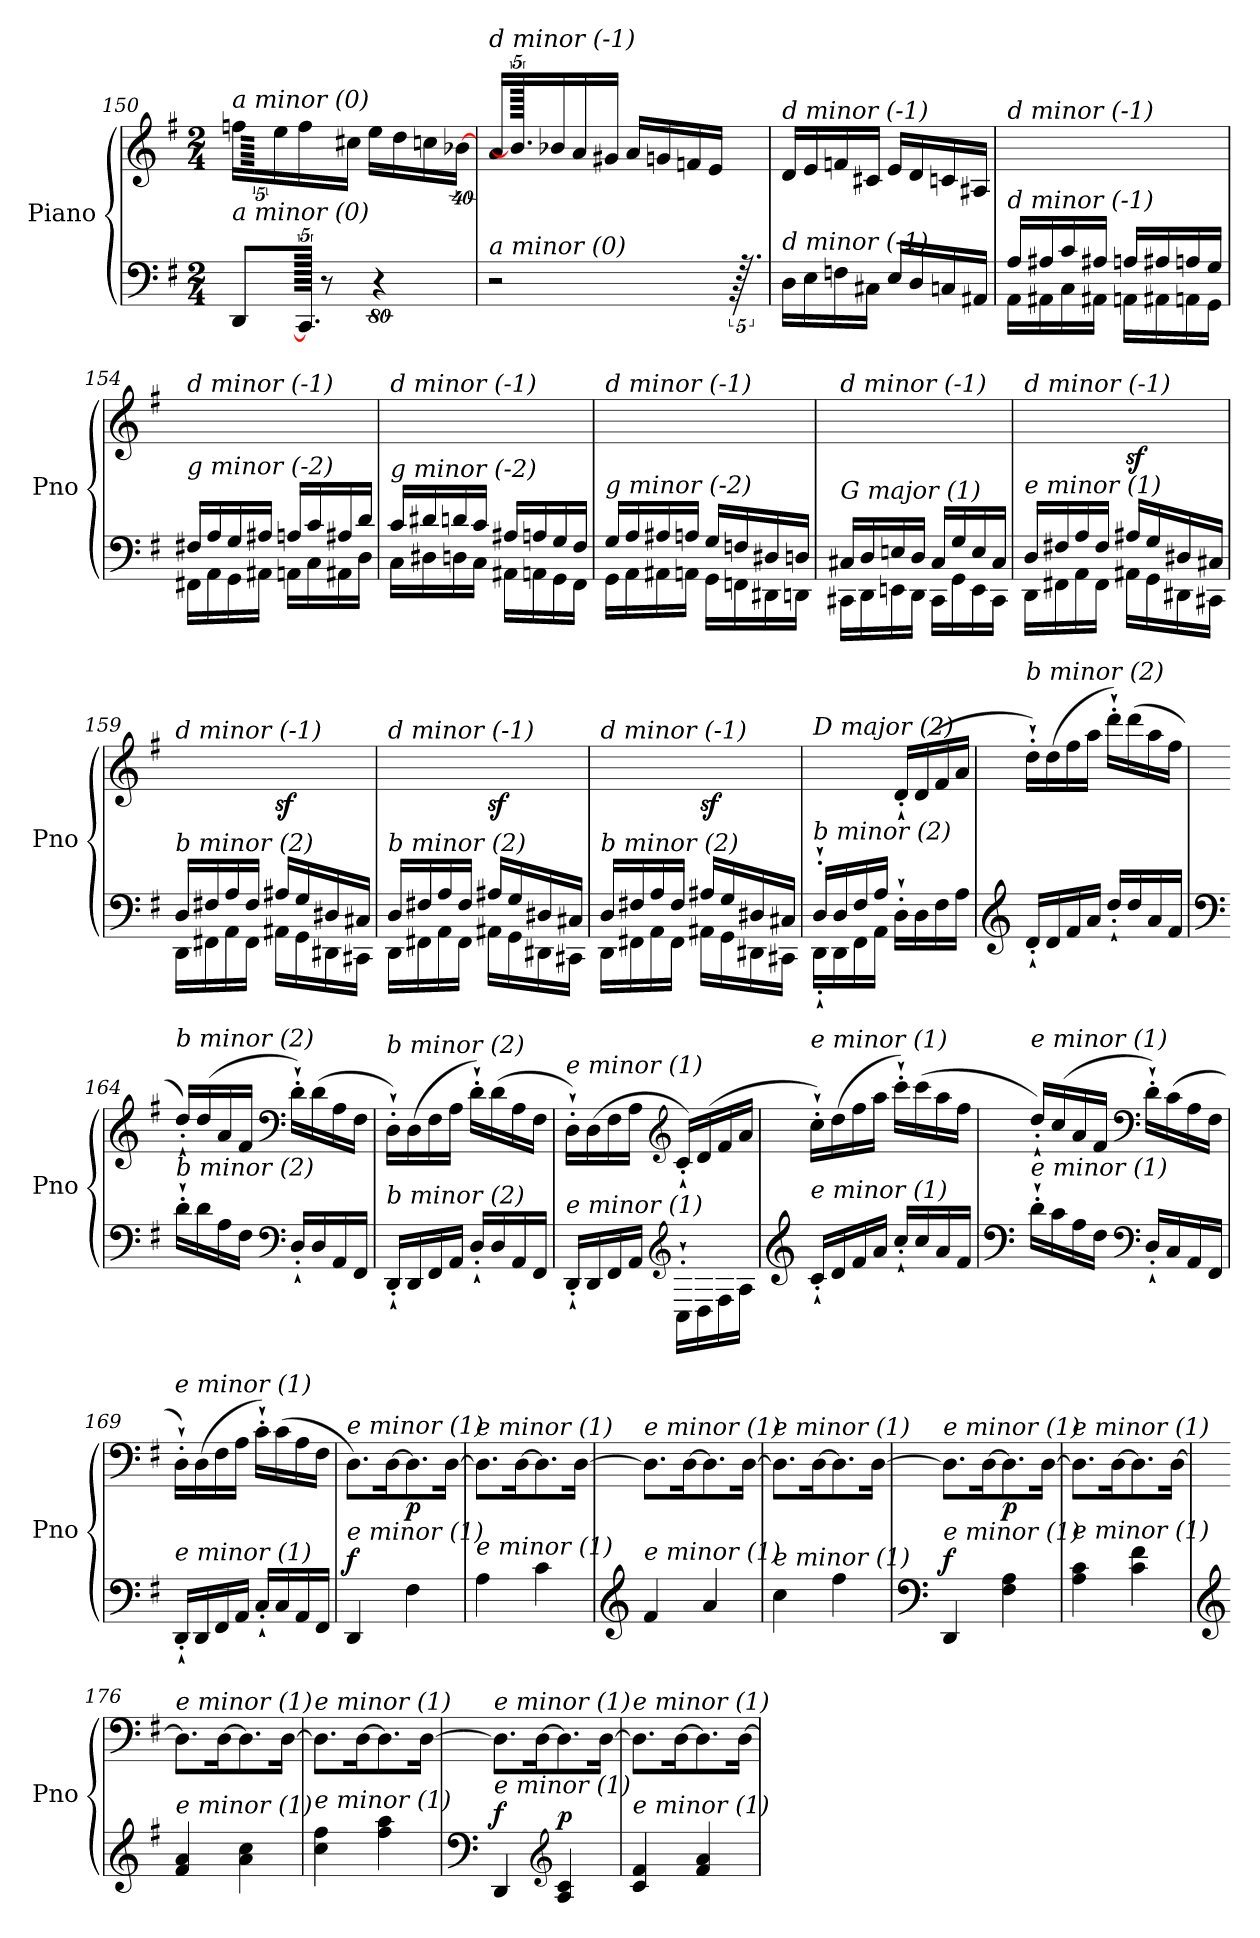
**kern	**kern	**dynam
*part1	*part1	*part1
*staff2	*staff1	*staff1/2
*I"Piano	*	*
*I'Pno	*	*
*clefF4	*clefG2	*
*k[f#]	*k[f#]	*
*M2/4	*M2/4	*
=150	=150	=150
!	!LO:TX:i:t=a minor (0)	!
!LO:TX:i:t=a minor (0)	!	!
8DD/	16ffn\LL	.
.	320.ggJJJyy]	.
.	16ee\	.
320.ryy	.	.
320.CC#/JJ]	16ff\	.
8r	.	.
.	16cc#X\JJ	.
.	16ee\LL	.
320%77r	.	.
.	16dd\	.
.	16ccn\	.
.	[640%37b-Xi\JJ	.
!!LO:LB:g=z
=151	=151	=151
!	!LO:TX:i:t=d minor (-1)	!
!LO:TX:i:t=a minor (0)	!	!
2r	16a/LL	.
.	320.b-i\JJ]	.
.	16b-Xi/	.
.	16a/	.
.	16g#X/JJ	.
.	16a/LL	.
.	16gn/	.
.	16fn/	.
.	16e/JJ	.
160.r	.	.
.	320.ryy	.
!!LO:LB:g=z
=152	=152	=152
!	!LO:TX:i:t=d minor (-1)	!
!LO:TX:i:t=d minor (-1)	!	!
16D\LL	16d/LL	.
16E\	16e/	.
16Fn\	16fn/	.
16C#X\JJ	16c#X/JJ	.
16E/LL	16e/LL	.
16D/	16d/	.
16Cn/	16cn/	.
16AA#Xj/JJ	16A#Xj/JJ	.
=153	=153	=153
*^	*	*
!	!	!LO:TX:i:t=d minor (-1)	!
!LO:TX:i:t=d minor (-1)	!	!	!
16A/LL	16AA\LL	2ryy	.
16A#Xj/	16AA#Xj\	.	.
16c/	16C\	.	.
16A#Xj/JJ	16AA#Xj\JJ	.	.
16A/LL	16AA\LL	.	.
16A#Xj/	16AA#Xj\	.	.
16A/	16AA\	.	.
16G/JJ	16GG\JJ	.	.
=154	=154	=154	=154
!	!	!LO:TX:i:t=d minor (-1)	!
!LO:TX:i:t=g minor (-2)	!	!	!
16F#X/LL	16FF#X\LL	2ryy	.
16A/	16AA\	.	.
16G/	16GG\	.	.
16A#Xj/JJ	16AA#Xj\JJ	.	.
16A/LL	16AA\LL	.	.
16c/	16C\	.	.
16A#Xj/	16AA#Xj\	.	.
16d/JJ	16D\JJ	.	.
=155	=155	=155	=155
!	!	!LO:TX:i:t=d minor (-1)	!
!LO:TX:i:t=g minor (-2)	!	!	!
16c/LL	16C\LL	2ryy	.
16d#Xj/	16D#Xj\	.	.
16d/	16D\	.	.
16c/JJ	16C\JJ	.	.
16A#Xj/LL	16AA#Xj\LL	.	.
16A/	16AA\	.	.
16G/	16GG\	.	.
16F#/JJ	16FF#\JJ	.	.
!!LO:PB:g=z
=156	=156	=156	=156
!	!	!LO:TX:i:t=d minor (-1)	!
!LO:TX:i:t=g minor (-2)	!	!	!
16G/LL	16GG\LL	2ryy	.
16A/	16AA\	.	.
16A#Xj/	16AA#Xj\	.	.
16A/JJ	16AA\JJ	.	.
16G/LL	16GG\LL	.	.
16Fn/	16FFn\	.	.
16D#Xj/	16DD#Xj\	.	.
16D/JJ	16DD\JJ	.	.
!!LO:LB:g=z
=157	=157	=157	=157
!	!	!LO:TX:i:t=d minor (-1)	!
!LO:TX:i:t=G major (1)	!	!	!
16C#X/LL	16CC#X\LL	2ryy	.
16D/	16DD\	.	.
16En/	16EEn\	.	.
16D/JJ	16DD\JJ	.	.
16C#/LL	16CC#\LL	.	.
16G/	16GG\	.	.
16E/	16EE\	.	.
16C#/JJ	16CC#\JJ	.	.
=158	=158	=158	=158
!	!	!LO:TX:i:t=d minor (-1)	!
!LO:TX:i:t=e minor (1)	!	!	!
16D/LL	16DD\LL	4ryy	.
16F#X/	16FF#X\	.	.
16A/	16AA\	.	.
16F#/JJ	16FF#\JJ	.	.
!	!	!	!LO:DY:b
16A#Xj/LL	16AA#Xj\LL	4ryy	sf
16G/	16GG\	.	.
16D#Xj/	16DD#Xj\	.	.
16C#X/JJ	16CC#X\JJ	.	.
=159	=159	=159	=159
!	!	!LO:TX:i:t=d minor (-1)	!
!LO:TX:i:t=b minor (2)	!	!	!
16D/LL	16DD\LL	4ryy	.
16F#X/	16FF#X\	.	.
16A/	16AA\	.	.
16F#/JJ	16FF#\JJ	.	.
!	!	!	!LO:DY:b
16A#Xj/LL	16AA#Xj\LL	4ryy	sf
16G/	16GG\	.	.
16D#Xj/	16DD#Xj\	.	.
16C#X/JJ	16CC#X\JJ	.	.
=160	=160	=160	=160
!	!	!LO:TX:i:t=d minor (-1)	!
!LO:TX:i:t=b minor (2)	!	!	!
16D/LL	16DD\LL	4ryy	.
16F#X/	16FF#X\	.	.
16A/	16AA\	.	.
16F#/JJ	16FF#\JJ	.	.
!	!	!	!LO:DY:b
16A#Xj/LL	16AA#Xj\LL	4ryy	sf
16G/	16GG\	.	.
16D#Xj/	16DD#Xj\	.	.
16C#X/JJ	16CC#X\JJ	.	.
!!LO:PB:g=z
=161	=161	=161	=161
!	!	!LO:TX:i:t=d minor (-1)	!
!LO:TX:i:t=b minor (2)	!	!	!
16D/LL	16DD\LL	4ryy	.
16F#X/	16FF#X\	.	.
16A/	16AA\	.	.
16F#/JJ	16FF#\JJ	.	.
!	!	!	!LO:DY:b
16A#Xj/LL	16AA#Xj\LL	4ryy	sf
16G/	16GG\	.	.
16D#Xj/	16DD#Xj\	.	.
16C#X/JJ	16CC#X\JJ	.	.
=162	=162	=162	=162
!	!	!LO:TX:i:t=D major (2)	!
!LO:TX:i:t=b minor (2)	!	!	!
16D'`/LL	16DD'`\LL	4ryy	.
16D/	16DD\	.	.
16F#/	16FF#\	.	.
16A/JJ	16AA\JJ	.	.
4ryy	16D'`\LL	(16d'`/LL	.
.	16D\	(>16d/	.
.	16F#\	16f#/	.
.	16A\JJ	16a/JJ	.
*v	*v	*	*
=163	=163	=163
*clefG2	*	*
*^	*	*
!	!	!LO:TX:i:t=b minor (2)	!
!LO:TX:i:t=b minor (2)	!	!	!
*v	*v	*	*
16d'`/LL	16dd'`\LL)	.
16d/	(>16dd\	.
16f#/	16ff#\	.
16a/JJ	16aa\JJ	.
16dd'`/LL	16ddd'`\LL)	.
16dd/	(>16ddd\	.
16a/	16aa\	.
16f#/JJ	16ff#\JJ	.
=164	=164	=164
*clefF4	*	*
!	!LO:TX:i:t=b minor (2)	!
!LO:TX:i:t=b minor (2)	!	!
16d'`\LL	16dd'`/LL)	.
16d\	(>16dd/	.
16A\	16a/	.
16F#\JJ	16f#/JJ	.
*clefF4	*clefF4	*
16D'`/LL	16d'`\LL)	.
16D/	(>16d\	.
16AA/	16A\	.
16FF#/JJ	16F#\JJ	.
!!LO:LB:g=z
=165	=165	=165
!	!LO:TX:i:t=b minor (2)	!
!LO:TX:i:t=b minor (2)	!	!
16DD'`/LL	16D'`\LL)	.
16DD/	(>16D\	.
16FF#/	16F#\	.
16AA/JJ	16A\JJ	.
16D'`/LL	16d'`\LL)	.
16D/	(>16d\	.
16AA/	16A\	.
16FF#/JJ	16F#\JJ	.
=166	=166	=166
!	!LO:TX:i:t=e minor (1)	!
!LO:TX:i:t=e minor (1)	!	!
16DD'`/LL	16D'`\LL)	.
16DD/	(>16D\	.
16FF#/	16F#\	.
16AA/JJ	16A\JJ	.
*clefG2	*clefG2	*
16C'`\LL	16c'`/LL)	.
16D\	(>16d/	.
16F#\	16f#/	.
16A\JJ	16a/JJ	.
=167	=167	=167
*clefG2	*	*
!	!LO:TX:i:t=e minor (1)	!
!LO:TX:i:t=e minor (1)	!	!
16c'`/LL	16cc'`\LL)	.
16d/	(>16dd\	.
16f#/	16ff#\	.
16a/JJ	16aa\JJ	.
16cc'`/LL	16ccc'`\LL)	.
16cc/	(>16ccc\	.
16a/	16aa\	.
16f#/JJ	16ff#\JJ	.
=168	=168	=168
*clefF4	*	*
!	!LO:TX:i:t=e minor (1)	!
!LO:TX:i:t=e minor (1)	!	!
16d'`\LL	16dd'`/LL)	.
16c\	(>16cc/	.
16A\	16a/	.
16F#\JJ	16f#/JJ	.
*clefF4	*clefF4	*
16D'`/LL	16d'`\LL)	.
16C/	(>16c\	.
16AA/	16A\	.
16FF#/JJ	16F#\JJ	.
!!LO:LB:g=z
=169	=169	=169
!	!LO:TX:i:t=e minor (1)	!
!LO:TX:i:t=e minor (1)	!	!
16DD'`/LL	16D'`\LL)	.
16DD/	(>16D\	.
16FF#/	16F#\	.
16AA/JJ	16A\JJ	.
16C'`/LL	16c'`\LL)	.
16C/	(>16c\	.
16AA/	16A\	.
16FF#/JJ	16F#\JJ	.
=170	=170	=170
!	!LO:TX:i:t=e minor (1)	!
!LO:TX:i:t=e minor (1)	!	!
!	!	!LO:DY:a=2
4DD/	8.D\L)	f
.	[16D\K	.
!	!	!LO:DY:b
4F#\	8.D\]	p
.	[16D\Jk	.
=171	=171	=171
!	!LO:TX:i:t=e minor (1)	!
!LO:TX:i:t=e minor (1)	!	!
4A\	8.D\L]	.
.	[16D\K	.
4c\	8.D\]	.
.	[16D\Jk	.
=172	=172	=172
*clefG2	*	*
!	!LO:TX:i:t=e minor (1)	!
!LO:TX:i:t=e minor (1)	!	!
4f#/	8.D\L]	.
.	[16D\K	.
4a/	8.D\]	.
.	[16D\Jk	.
=173	=173	=173
!	!LO:TX:i:t=e minor (1)	!
!LO:TX:i:t=e minor (1)	!	!
4cc\	8.D\L]	.
.	[16D\K	.
4ff#\	8.D\]	.
.	[16D\Jk	.
=174	=174	=174
*clefF4	*	*
!	!LO:TX:i:t=e minor (1)	!
!LO:TX:i:t=e minor (1)	!	!
!	!	!LO:DY:a=2
4DD/	8.D\L]	f
.	[16D\K	.
!	!	!LO:DY:b
4F#\ 4A\	8.D\]	p
.	[16D\Jk	.
=175	=175	=175
!	!LO:TX:i:t=e minor (1)	!
!LO:TX:i:t=e minor (1)	!	!
4A\ 4c\	8.D\L]	.
.	[16D\K	.
4c\ 4f#\	8.D\]	.
.	[16D\Jk	.
!!LO:LB:g=z
=176	=176	=176
*clefG2	*	*
!	!LO:TX:i:t=e minor (1)	!
!LO:TX:i:t=e minor (1)	!	!
4f#/ 4a/	8.D\L]	.
.	[16D\K	.
4a\ 4cc\	8.D\]	.
.	[16D\Jk	.
!!LO:LB:g=z
=177	=177	=177
!	!LO:TX:i:t=e minor (1)	!
!LO:TX:i:t=e minor (1)	!	!
4cc\ 4ff#\	8.D\L]	.
.	[16D\K	.
4ff#\ 4aa\	8.D\]	.
.	[16D\Jk	.
=178	=178	=178
*clefF4	*	*
!	!LO:TX:i:t=e minor (1)	!
!LO:TX:i:t=e minor (1)	!	!
!	!	!LO:DY:a=2
4DD/	8.D\L]	f
.	[16D\K	.
*clefG2	*	*
!	!	!LO:DY:a=2
4A/ 4c/	8.D\]	p
.	[16D\Jk	.
=179	=179	=179
!	!LO:TX:i:t=e minor (1)	!
!LO:TX:i:t=e minor (1)	!	!
4c/ 4f#/	8.D\L]	.
.	[16D\K	.
4f#/ 4a/	8.D\]	.
.	[16D\Jk	.
=	=	=
*-	*-	*-
